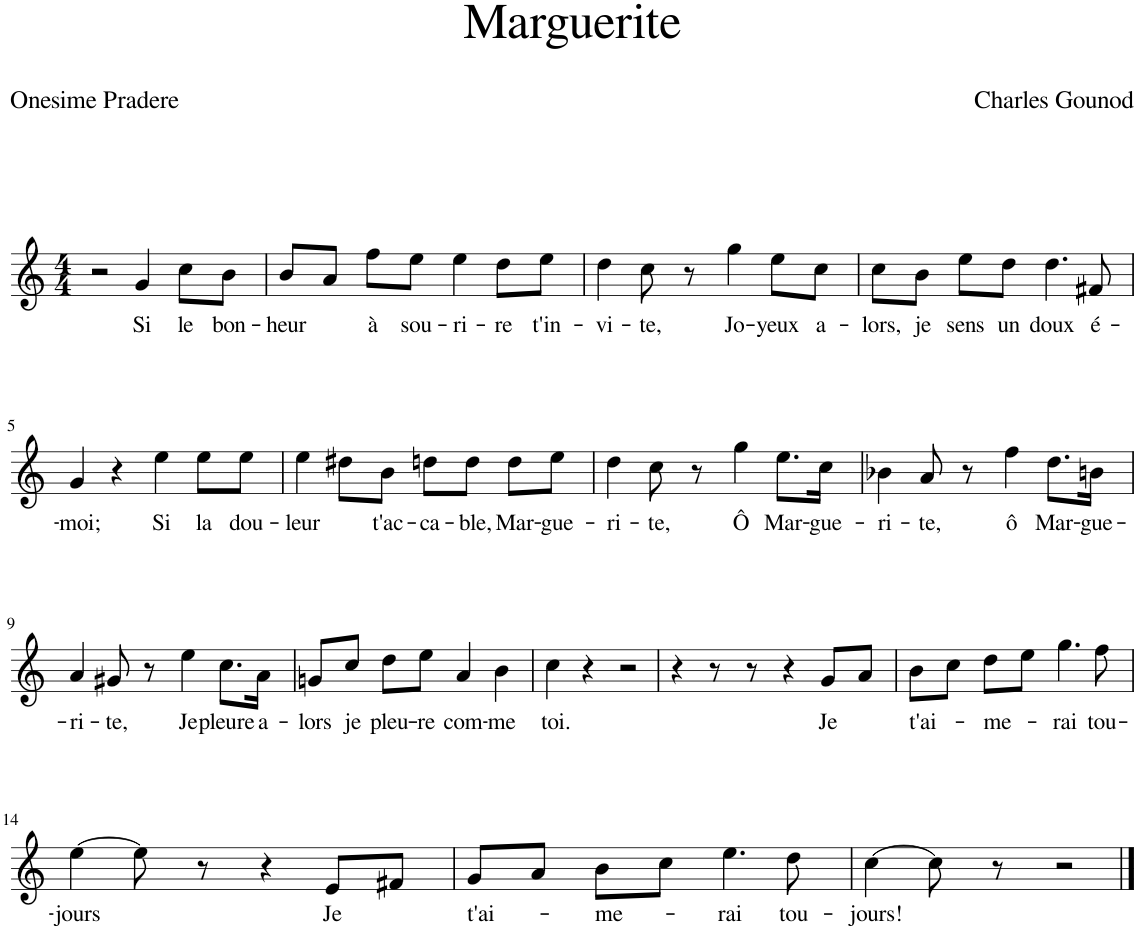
**kern	**text
*part1	*part1
*staff1	*staff1
*I"Piano	*
*I'Pno	*
*clefG2	*
*k[]	*
*M4/4	*
=1	=1
2r	.
!	!LO:LY:b
4g/	Si
!	!LO:LY:b
8cc\L	le
!	!LO:LY:b
8b\J	bon-
=2	=2
!	!LO:LY:b
8b/L	-heur
8a/J	.
!	!LO:LY:b
8ff\L	à
!	!LO:LY:b
8ee\J	sou-
!	!LO:LY:b
4ee\	-ri-
!	!LO:LY:b
8dd\L	-re
!	!LO:LY:b
8ee\J	t'in-
=3	=3
!	!LO:LY:b
4dd\	-vi-
!	!LO:LY:b
8cc\	-te,
8r	.
!	!LO:LY:b
4gg\	Jo-
!	!LO:LY:b
8ee\L	-yeux
!	!LO:LY:b
8cc\J	a-
=4	=4
!	!LO:LY:b
8cc\L	-lors,
!	!LO:LY:b
8b\J	je
!	!LO:LY:b
8ee\L	sens
!	!LO:LY:b
8dd\J	un
!	!LO:LY:b
4.dd\	doux
!	!LO:LY:b
8f#X/	é-
!!LO:LB:g=z
=5	=5
!	!LO:LY:b
4g/	-moi;
4r	.
!	!LO:LY:b
4ee\	Si
!	!LO:LY:b
8ee\L	la
!	!LO:LY:b
8ee\J	dou-
=6	=6
!	!LO:LY:b
4ee\	-leur
8dd#X\L	.
!	!LO:LY:b
8b\J	t'ac-
!	!LO:LY:b
8ddn\L	-ca-
!	!LO:LY:b
8dd\J	-ble,
!	!LO:LY:b
8dd\L	Mar-
!	!LO:LY:b
8ee\J	-gue-
=7	=7
!	!LO:LY:b
4dd\	-ri-
!	!LO:LY:b
8cc\	-te,
8r	.
!	!LO:LY:b
4gg\	Ô
!	!LO:LY:b
8.ee\L	Mar-
!	!LO:LY:b
16cc\Jk	-gue-
=8	=8
!	!LO:LY:b
4b-X\	-ri-
!	!LO:LY:b
8a/	-te,
8r	.
!	!LO:LY:b
4ff\	ô
!	!LO:LY:b
8.dd\L	Mar-
!	!LO:LY:b
16bn\Jk	-gue-
!!LO:LB:g=z
=9	=9
!	!LO:LY:b
4a/	-ri-
!	!LO:LY:b
8g#X/	-te,
8r	.
!	!LO:LY:b
4ee\	Je
!	!LO:LY:b
8.cc\L	pleure
!	!LO:LY:b
16a\Jk	a-
=10	=10
!	!LO:LY:b
8gn/L	-lors
!	!LO:LY:b
8cc/J	je
!	!LO:LY:b
8dd\L	pleu-
!	!LO:LY:b
8ee\J	-re
!	!LO:LY:b
4a/	com-
!	!LO:LY:b
4b\	-me
=11	=11
!	!LO:LY:b
4cc\	toi.
4r	.
2r	.
=12	=12
4r	.
8r	.
8r	.
4r	.
!	!LO:LY:b
8g/L	Je
8a/J	.
=13	=13
!	!LO:LY:b
8b\L	t'ai-
8cc\J	.
!	!LO:LY:b
8dd\L	-me-
8ee\J	.
!	!LO:LY:b
4.gg\	-rai
!	!LO:LY:b
8ff\	tou-
!!LO:LB:g=z
=14	=14
!	!LO:LY:b
[4ee\	-jours
8ee\]	.
8r	.
4r	.
!	!LO:LY:b
8e/L	Je
8f#X/J	.
=15	=15
!	!LO:LY:b
8g/L	t'ai-
8a/J	.
!	!LO:LY:b
8b\L	-me-
8cc\J	.
!	!LO:LY:b
4.ee\	-rai
!	!LO:LY:b
8dd\	tou-
=16	=16
!	!LO:LY:b
[4cc\	-jours!
8cc\]	.
8r	.
2r	.
==	==
*-	*-
